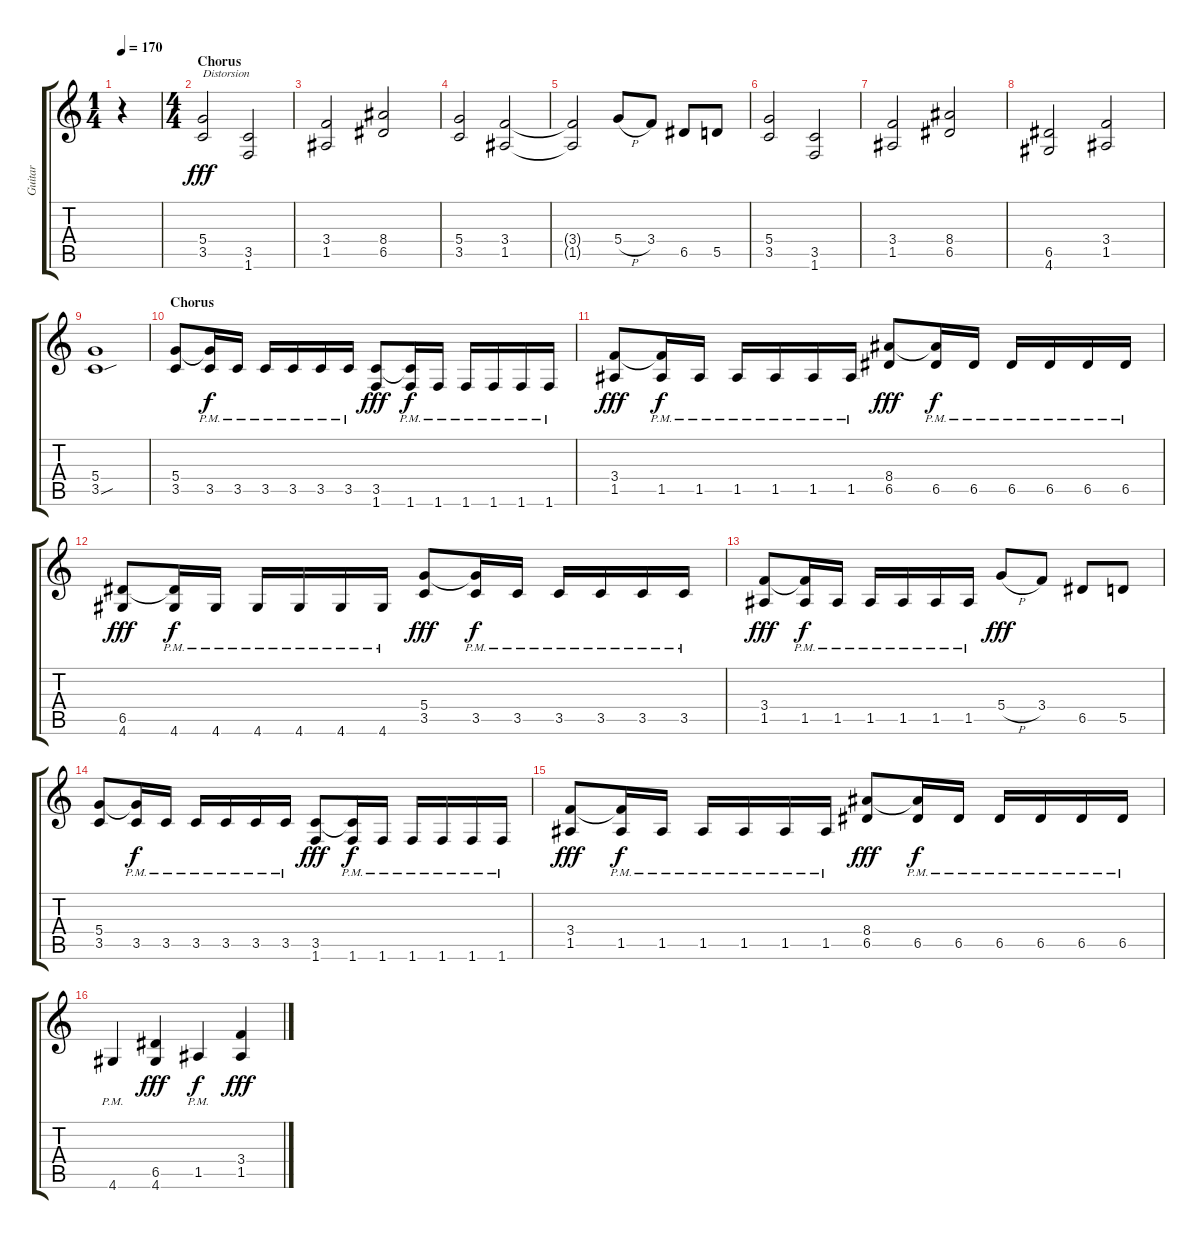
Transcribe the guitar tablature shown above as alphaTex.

\track ("Guitar" "Guitar") {instrument distortionguitar}
\staff {score tabs}
\tuning (E4 B3 G3 D3 A2 E2) {hide}
\ts (1 4)
\tempo 170
\clef g2
\ks c
r.4{dy fff instrument distortionguitar} |
\ts (4 4)
\section ("" "Chorus")
(5.4 3.5).2{txt "Distorsion"} (3.5 1.6).2 |
(3.4 1.5).2 (8.4 6.5).2 |
(5.4 3.5).2 (3.4 1.5).2 |
(3.4{t} 1.5{t}).2 5.4{h}.8 3.4.8 6.5.8 5.5.8 |
(5.4 3.5).2 (3.5 1.6).2 |
(3.4 1.5).2 (8.4 6.5).2 |
(6.5 4.6).2 (3.4 1.5).2 |
(5.4 3.5{sou}).1 |
\section ("" "Chorus")
(5.4 3.5).8 (5.4{t} 3.5{pm}).16{dy f} 3.5{pm}.16 3.5{pm}.16 3.5{pm}.16 3.5{pm}.16 3.5{pm}.16 (3.5 1.6).8{dy fff} (3.5{t} 1.6{pm}).16{dy f} 1.6{pm}.16 1.6{pm}.16 1.6{pm}.16 1.6{pm}.16 1.6{pm}.16 |
(3.4 1.5).8{dy fff} (3.4{t} 1.5{pm}).16{dy f} 1.5{pm}.16 1.5{pm}.16 1.5{pm}.16 1.5{pm}.16 1.5{pm}.16 (8.4 6.5).8{dy fff} (8.4{t} 6.5{pm}).16{dy f} 6.5{pm}.16 6.5{pm}.16 6.5{pm}.16 6.5{pm}.16 6.5{pm}.16 |
(6.5 4.6).8{dy fff} (6.5{t} 4.6{pm}).16{dy f} 4.6{pm}.16 4.6{pm}.16 4.6{pm}.16 4.6{pm}.16 4.6{pm}.16 (5.4 3.5).8{dy fff} (5.4{t} 3.5{pm}).16{dy f} 3.5{pm}.16 3.5{pm}.16 3.5{pm}.16 3.5{pm}.16 3.5{pm}.16 |
(3.4 1.5).8{dy fff} (3.4{t} 1.5{pm}).16{dy f} 1.5{pm}.16 1.5{pm}.16 1.5{pm}.16 1.5{pm}.16 1.5{pm}.16 5.4{h}.8{dy fff} 3.4.8 6.5.8 5.5.8 |
(5.4 3.5).8 (5.4{t} 3.5{pm}).16{dy f} 3.5{pm}.16 3.5{pm}.16 3.5{pm}.16 3.5{pm}.16 3.5{pm}.16 (3.5 1.6).8{dy fff} (3.5{t} 1.6{pm}).16{dy f} 1.6{pm}.16 1.6{pm}.16 1.6{pm}.16 1.6{pm}.16 1.6{pm}.16 |
(3.4 1.5).8{dy fff} (3.4{t} 1.5{pm}).16{dy f} 1.5{pm}.16 1.5{pm}.16 1.5{pm}.16 1.5{pm}.16 1.5{pm}.16 (8.4 6.5).8{dy fff} (8.4{t} 6.5{pm}).16{dy f} 6.5{pm}.16 6.5{pm}.16 6.5{pm}.16 6.5{pm}.16 6.5{pm}.16 |
4.6{pm}.4 (6.5 4.6).4{dy fff} 1.5{pm}.4{dy f} (3.4 1.5).4{dy fff}
